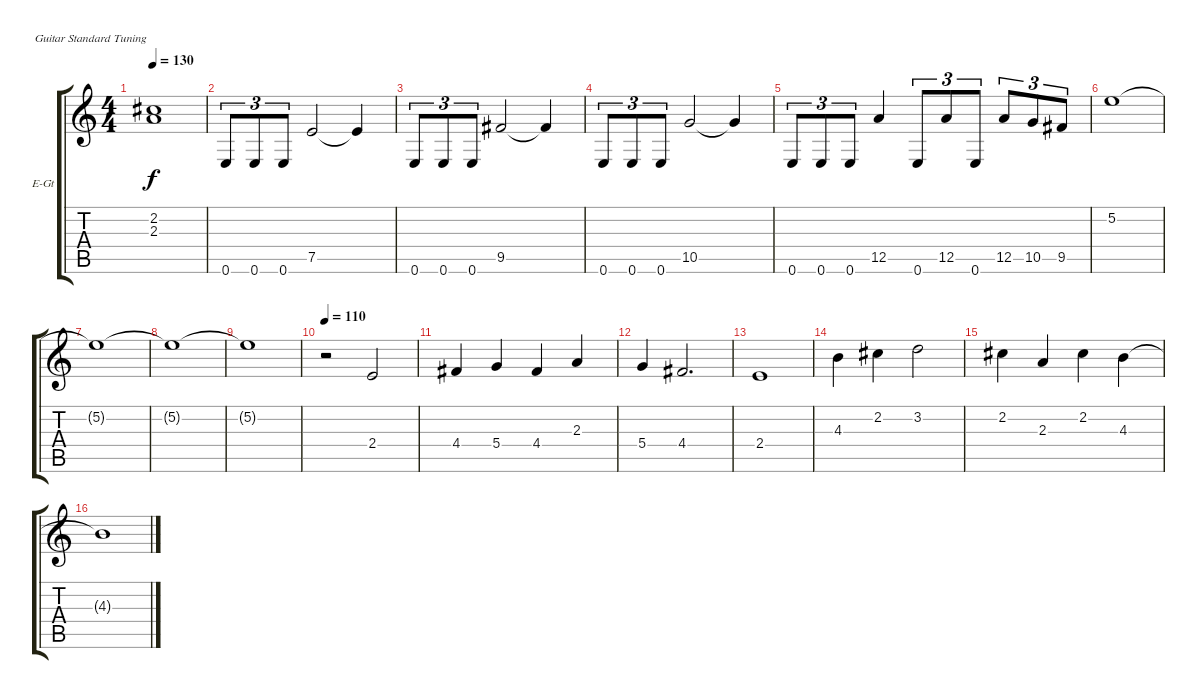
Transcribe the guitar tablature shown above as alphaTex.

\bracketExtendMode groupsimilarinstruments
\firstSystemTrackNameOrientation horizontal
\otherSystemsTrackNameOrientation horizontal
\track ("Electric Guitar 1" "E-Gt") {instrument distortionguitar}
\staff {score tabs}
\tuning (E4 B3 G3 D3 A2 E2)
\ts (4 4)
\tempo 130
\clef g2
\ks c
(2.2 2.3).1{dy f} |
0.6.8{tu (3 2)} 0.6.8{tu (3 2)} 0.6.8{tu (3 2)} 7.5.2 7.5{t}.4 |
0.6.8{tu (3 2)} 0.6.8{tu (3 2)} 0.6.8{tu (3 2)} 9.5.2 9.5{t}.4 |
0.6.8{tu (3 2)} 0.6.8{tu (3 2)} 0.6.8{tu (3 2)} 10.5.2 10.5{t}.4 |
0.6.8{tu (3 2)} 0.6.8{tu (3 2)} 0.6.8{tu (3 2)} 12.5.4 0.6.8{tu (3 2)} 12.5.8{tu (3 2)} 0.6.8{tu (3 2)} 12.5.8{tu (3 2)} 10.5.8{tu (3 2)} 9.5.8{tu (3 2)} |
5.2.1 |
5.2{t}.1 |
5.2{t}.1 |
5.2{t}.1 |
\tempo 110
r.2 2.4.2 |
4.4.4 5.4.4 4.4.4 2.3.4 |
5.4.4 4.4.2{d} |
2.4.1 |
4.3.4 2.2.4 3.2.2 |
2.2.4 2.3.4 2.2.4 4.3.4 |
4.3{t}.1
